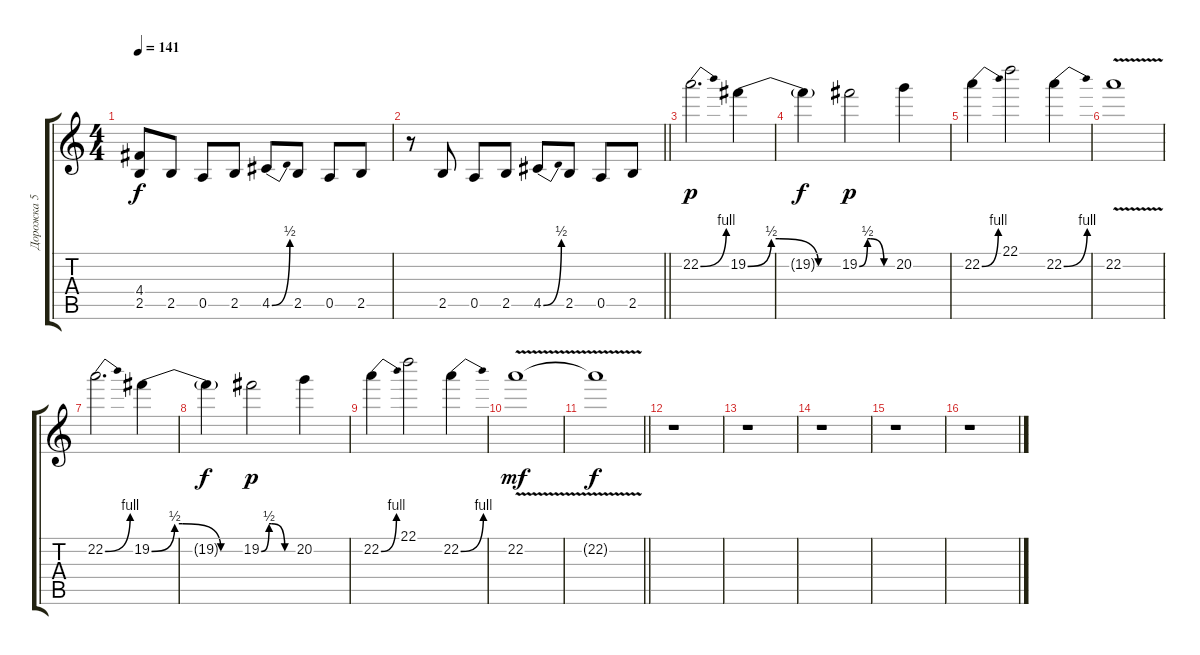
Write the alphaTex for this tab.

\track ("Дорожка 5" "Дорожка 5") {instrument distortionguitar}
\staff {score tabs}
\tuning (E4 B3 G3 D3 A2 E2) {hide}
\ts (4 4)
\tempo 141
\clef g2
\ks c
(4.4 2.5).8{dy f} 2.5.8 0.5.8 2.5.8 4.5{be (bend 0 0 60 2)}.8 2.5.8 0.5.8 2.5.8 |
\barLineRight lightlight
r.8 2.5.8 0.5.8 2.5.8 4.5{be (bend 0 0 60 2)}.8 2.5.8 0.5.8 2.5.8 |
22.2{be (bend 0 0 60 4)}.2{d dy p} 19.2{be (custom 0 0 15 2 20 2 45 0 60 0)}.4 |
19.2{t}.4{dy f} 19.2{be (custom 0 0 15 2 20 2 45 0 60 0)}.2{dy p} 20.2.4 |
22.2{be (bend 0 0 60 4)}.4 22.1.2 22.2{be (bend 0 0 60 4)}.4 |
22.2{v}.1 |
22.2{be (bend 0 0 60 4)}.2{d} 19.2{be (custom 0 0 15 2 20 2 45 0 60 0)}.4 |
19.2{t}.4{dy f} 19.2{be (custom 0 0 15 2 20 2 45 0 60 0)}.2{dy p} 20.2.4 |
22.2{be (bend 0 0 60 4)}.4 22.1.2 22.2{be (bend 0 0 60 4)}.4 |
22.2{v}.1{dy mf} |
\barLineRight lightlight
22.2{t}.1{dy f} |
r.1 |
r.1 |
r.1 |
r.1 |
r.1
